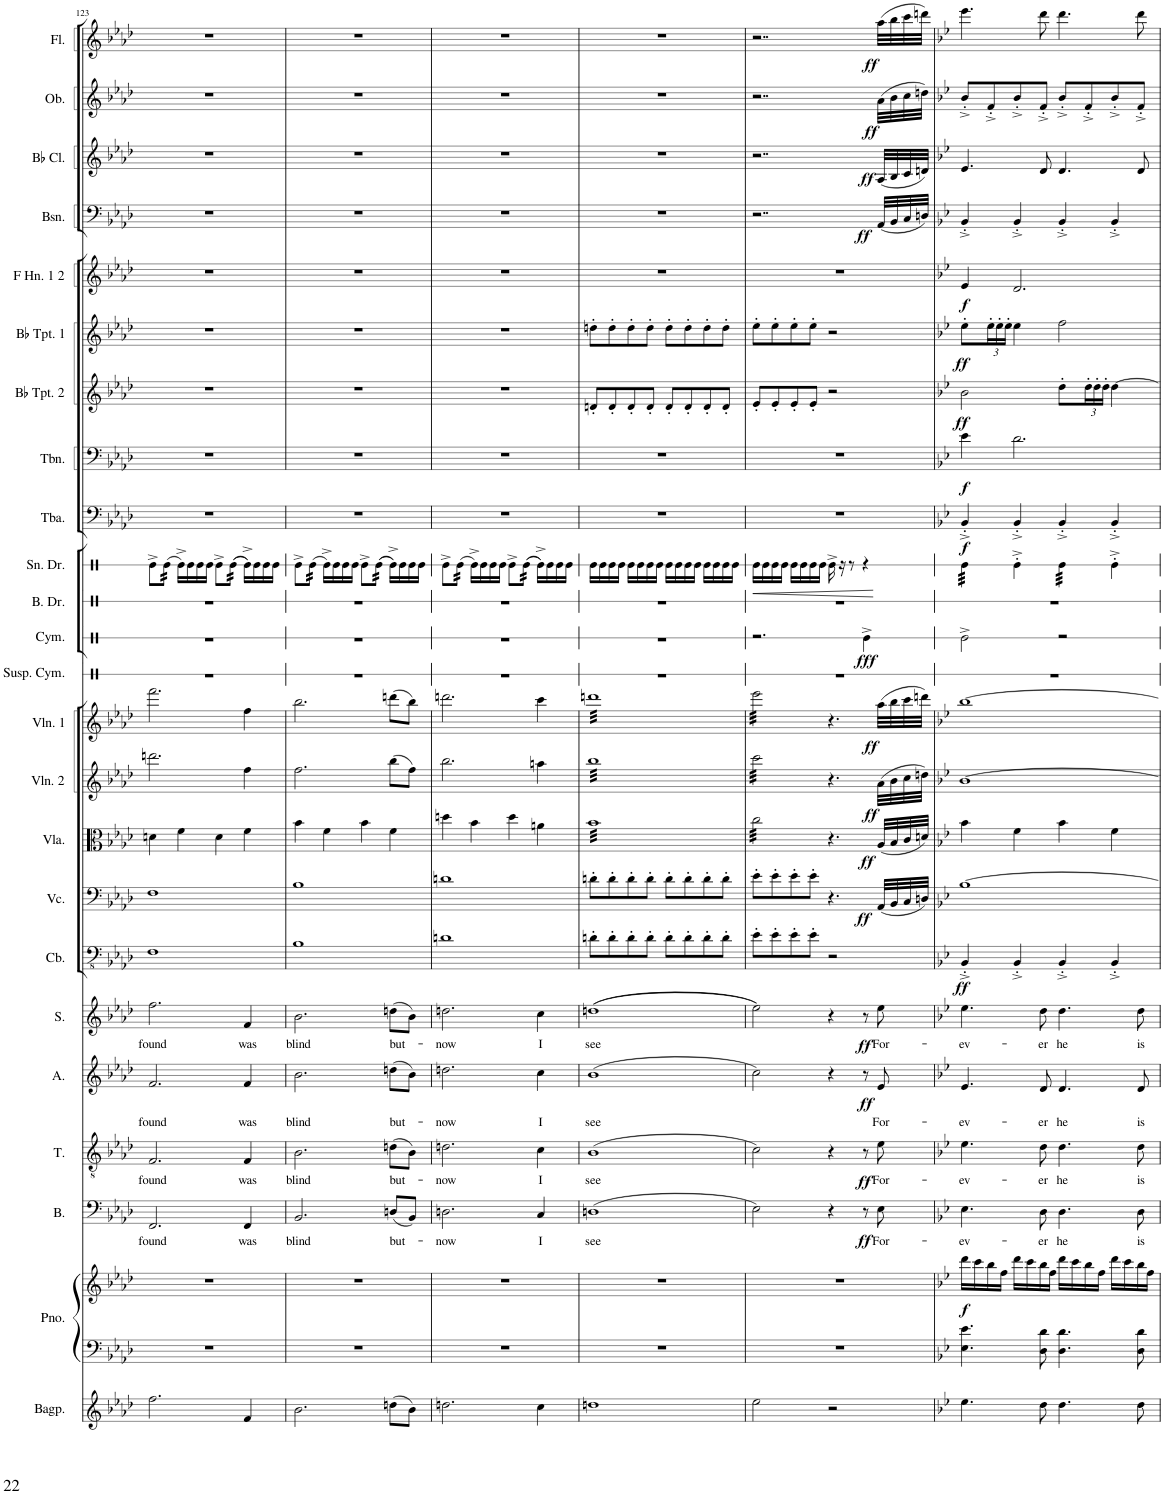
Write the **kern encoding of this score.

**kern	**kern	**kern	**dynam	**kern	**text	**dynam	**kern	**text	**dynam	**kern	**text	**dynam	**kern	**text	**dynam	**kern	**dynam	**kern	**dynam	**kern	**dynam	**kern	**dynam	**kern	**dynam	**kern	**kern	**dynam	**kern	**kern	**dynam	**kern	**dynam	**kern	**dynam	**kern	**dynam	**kern	**dynam	**kern	**dynam	**kern	**dynam	**kern	**dynam	**kern	**dynam	**kern	**dynam
*part24	*part23	*part23	*part23	*part22	*part22	*part22	*part21	*part21	*part21	*part20	*part20	*part20	*part19	*part19	*part19	*part18	*part18	*part17	*part17	*part16	*part16	*part15	*part15	*part14	*part14	*part13	*part12	*part12	*part11	*part10	*part10	*part9	*part9	*part8	*part8	*part7	*part7	*part6	*part6	*part5	*part5	*part4	*part4	*part3	*part3	*part2	*part2	*part1	*part1
*staff25	*staff24	*staff23	*staff23/24	*staff22	*staff22	*staff22	*staff21	*staff21	*staff21	*staff20	*staff20	*staff20	*staff19	*staff19	*staff19	*staff18	*staff18	*staff17	*staff17	*staff16	*staff16	*staff15	*staff15	*staff14	*staff14	*staff13	*staff12	*staff12	*staff11	*staff10	*staff10	*staff9	*staff9	*staff8	*staff8	*staff7	*staff7	*staff6	*staff6	*staff5	*staff5	*staff4	*staff4	*staff3	*staff3	*staff2	*staff2	*staff1	*staff1
*I"Bagpipe	*I"Piano	*	*	*I"Bass	*	*	*I"Tenor	*	*	*I"Alto	*	*	*I"Soprano	*	*	*I"Contrabass	*	*I"Violoncello	*	*I"Viola	*	*I"Violin 2	*	*I"Violin 1	*	*I"Suspended Cymbal	*I"Cymbal	*	*I"Bass Drum	*I"Snare Drum	*	*I"Tuba	*	*I"Trombone	*	*I"Bb Trumpet 2	*	*I"Bb Trumpet 1	*	*I"F Horn 1 &amp; 2	*	*I"Bassoon	*	*I"Bb Clarinet	*	*I"Oboe	*	*I"Flute	*
*I'Bagp.	*I'Pno.	*	*	*I'B.	*	*	*I'T.	*	*	*I'A.	*	*	*I'S.	*	*	*I'Cb.	*	*I'Vc.	*	*I'Vla.	*	*I'Vln. 2	*	*I'Vln. 1	*	*I'Susp. Cym.	*I'Cym.	*	*I'B. Dr.	*I'Sn. Dr.	*	*I'Tba.	*	*I'Tbn.	*	*I'Bb Tpt. 2	*	*I'Bb Tpt. 1	*	*I'F Hn. 1 2	*	*I'Bsn.	*	*I'Bb Cl.	*	*I'Ob.	*	*I'Fl.	*
!!LO:PB:g=z
*clefG2	*clefF4	*clefG2	*	*clefF4	*	*	*clefGv2	*	*	*clefG2	*	*	*clefG2	*	*	*clefFv4	*	*clefF4	*	*clefC3	*	*clefG2	*	*clefG2	*	*clefX	*clefX	*	*clefX	*clefX	*	*clefF4	*	*clefF4	*	*clefG2	*	*clefG2	*	*clefG2	*	*clefF4	*	*clefG2	*	*clefG2	*	*clefG2	*
*	*	*	*	*	*	*	*	*	*	*	*	*	*	*	*	*ITrd7c12	*	*	*	*	*	*	*	*	*	*	*	*	*	*	*	*	*	*	*	*ITrd1c2	*	*ITrd1c2	*	*ITrd4c7	*	*	*	*ITrd1c2	*	*	*	*	*
*k[b-e-a-d-]	*k[b-e-a-d-]	*k[b-e-a-d-]	*	*k[b-e-a-d-]	*	*	*k[b-e-a-d-]	*	*	*k[b-e-a-d-]	*	*	*k[b-e-a-d-]	*	*	*k[b-e-a-d-]	*	*k[b-e-a-d-]	*	*k[b-e-a-d-]	*	*k[b-e-a-d-]	*	*k[b-e-a-d-]	*	*k[]	*k[]	*	*k[]	*k[]	*	*k[b-e-a-d-]	*	*k[b-e-a-d-]	*	*k[b-e-a-d-]	*	*k[b-e-a-d-]	*	*k[b-e-a-d-]	*	*k[b-e-a-d-]	*	*k[b-e-a-d-]	*	*k[b-e-a-d-]	*	*k[b-e-a-d-]	*
*M4/4	*M4/4	*M4/4	*	*M4/4	*	*	*M4/4	*	*	*M4/4	*	*	*M4/4	*	*	*M4/4	*	*M4/4	*	*M4/4	*	*M4/4	*	*M4/4	*	*M4/4	*M4/4	*	*M4/4	*M4/4	*	*M4/4	*	*M4/4	*	*M4/4	*	*M4/4	*	*M4/4	*	*M4/4	*	*M4/4	*	*M4/4	*	*M4/4	*
=123	=123	=123	=123	=123	=123	=123	=123	=123	=123	=123	=123	=123	=123	=123	=123	=123	=123	=123	=123	=123	=123	=123	=123	=123	=123	=123	=123	=123	=123	=123	=123	=123	=123	=123	=123	=123	=123	=123	=123	=123	=123	=123	=123	=123	=123	=123	=123	=123	=123
!	!	!	!	!	!LO:LY:b	!	!	!LO:LY:b	!	!	!LO:LY:b	!	!	!LO:LY:b	!	!	!	!	!	!	!	!	!	!	!	!	!	!	!	!	!	!	!	!	!	!	!	!	!	!	!	!	!	!	!	!	!	!	!
2.ff\	1r	1r	.	2.FF/	found	.	2.F/	found	.	2.f/	found	.	2.ff\	found	.	1FF	.	1F	.	4dn\	.	2.dddn\	.	2.fff\	.	1r	1r	.	1r	8Re^\L	.	1r	.	1r	.	1r	.	1r	.	1r	.	1r	.	1r	.	1r	.	1r	.
*	*	*	*	*	*	*	*	*	*	*	*	*	*	*	*	*	*	*	*	*	*	*	*	*	*	*	*	*	*	*tremolo	*	*	*	*	*	*	*	*	*	*	*	*	*	*	*	*	*	*	*
.	.	.	.	.	.	.	.	.	.	.	.	.	.	.	.	.	.	.	.	.	.	.	.	.	.	.	.	.	.	(32Re\	.	.	.	.	.	.	.	.	.	.	.	.	.	.	.	.	.	.	.
.	.	.	.	.	.	.	.	.	.	.	.	.	.	.	.	.	.	.	.	.	.	.	.	.	.	.	.	.	.	(32Re\	.	.	.	.	.	.	.	.	.	.	.	.	.	.	.	.	.	.	.
.	.	.	.	.	.	.	.	.	.	.	.	.	.	.	.	.	.	.	.	.	.	.	.	.	.	.	.	.	.	(32Re\	.	.	.	.	.	.	.	.	.	.	.	.	.	.	.	.	.	.	.
.	.	.	.	.	.	.	.	.	.	.	.	.	.	.	.	.	.	.	.	.	.	.	.	.	.	.	.	.	.	(32Re\JJJ	.	.	.	.	.	.	.	.	.	.	.	.	.	.	.	.	.	.	.
*	*	*	*	*	*	*	*	*	*	*	*	*	*	*	*	*	*	*	*	*	*	*	*	*	*	*	*	*	*	*Xtremolo	*	*	*	*	*	*	*	*	*	*	*	*	*	*	*	*	*	*	*
.	.	.	.	.	.	.	.	.	.	.	.	.	.	.	.	.	.	.	.	4f\	.	.	.	.	.	.	.	.	.	16Re^\LL)	.	.	.	.	.	.	.	.	.	.	.	.	.	.	.	.	.	.	.
.	.	.	.	.	.	.	.	.	.	.	.	.	.	.	.	.	.	.	.	.	.	.	.	.	.	.	.	.	.	16Re\	.	.	.	.	.	.	.	.	.	.	.	.	.	.	.	.	.	.	.
.	.	.	.	.	.	.	.	.	.	.	.	.	.	.	.	.	.	.	.	.	.	.	.	.	.	.	.	.	.	16Re\	.	.	.	.	.	.	.	.	.	.	.	.	.	.	.	.	.	.	.
.	.	.	.	.	.	.	.	.	.	.	.	.	.	.	.	.	.	.	.	.	.	.	.	.	.	.	.	.	.	16Re\JJ	.	.	.	.	.	.	.	.	.	.	.	.	.	.	.	.	.	.	.
.	.	.	.	.	.	.	.	.	.	.	.	.	.	.	.	.	.	.	.	4d\	.	.	.	.	.	.	.	.	.	8Re^\L	.	.	.	.	.	.	.	.	.	.	.	.	.	.	.	.	.	.	.
*	*	*	*	*	*	*	*	*	*	*	*	*	*	*	*	*	*	*	*	*	*	*	*	*	*	*	*	*	*	*tremolo	*	*	*	*	*	*	*	*	*	*	*	*	*	*	*	*	*	*	*
.	.	.	.	.	.	.	.	.	.	.	.	.	.	.	.	.	.	.	.	.	.	.	.	.	.	.	.	.	.	((32Re\	.	.	.	.	.	.	.	.	.	.	.	.	.	.	.	.	.	.	.
.	.	.	.	.	.	.	.	.	.	.	.	.	.	.	.	.	.	.	.	.	.	.	.	.	.	.	.	.	.	((32Re\	.	.	.	.	.	.	.	.	.	.	.	.	.	.	.	.	.	.	.
.	.	.	.	.	.	.	.	.	.	.	.	.	.	.	.	.	.	.	.	.	.	.	.	.	.	.	.	.	.	((32Re\	.	.	.	.	.	.	.	.	.	.	.	.	.	.	.	.	.	.	.
.	.	.	.	.	.	.	.	.	.	.	.	.	.	.	.	.	.	.	.	.	.	.	.	.	.	.	.	.	.	((32Re\JJJ	.	.	.	.	.	.	.	.	.	.	.	.	.	.	.	.	.	.	.
*	*	*	*	*	*	*	*	*	*	*	*	*	*	*	*	*	*	*	*	*	*	*	*	*	*	*	*	*	*	*Xtremolo	*	*	*	*	*	*	*	*	*	*	*	*	*	*	*	*	*	*	*
!	!	!	!	!	!LO:LY:b	!	!	!LO:LY:b	!	!	!LO:LY:b	!	!	!LO:LY:b	!	!	!	!	!	!	!	!	!	!	!	!	!	!	!	!	!	!	!	!	!	!	!	!	!	!	!	!	!	!	!	!	!	!	!
4f/	.	.	.	4FF/	was	.	4F/	was	.	4f/	was	.	4f/	was	.	.	.	.	.	4f\	.	4ff\	.	4ff\	.	.	.	.	.	16Re^\LL))	.	.	.	.	.	.	.	.	.	.	.	.	.	.	.	.	.	.	.
.	.	.	.	.	.	.	.	.	.	.	.	.	.	.	.	.	.	.	.	.	.	.	.	.	.	.	.	.	.	16Re\	.	.	.	.	.	.	.	.	.	.	.	.	.	.	.	.	.	.	.
.	.	.	.	.	.	.	.	.	.	.	.	.	.	.	.	.	.	.	.	.	.	.	.	.	.	.	.	.	.	16Re\	.	.	.	.	.	.	.	.	.	.	.	.	.	.	.	.	.	.	.
.	.	.	.	.	.	.	.	.	.	.	.	.	.	.	.	.	.	.	.	.	.	.	.	.	.	.	.	.	.	16Re\JJ	.	.	.	.	.	.	.	.	.	.	.	.	.	.	.	.	.	.	.
=124	=124	=124	=124	=124	=124	=124	=124	=124	=124	=124	=124	=124	=124	=124	=124	=124	=124	=124	=124	=124	=124	=124	=124	=124	=124	=124	=124	=124	=124	=124	=124	=124	=124	=124	=124	=124	=124	=124	=124	=124	=124	=124	=124	=124	=124	=124	=124	=124	=124
!	!	!	!	!	!LO:LY:b	!	!	!LO:LY:b	!	!	!LO:LY:b	!	!	!LO:LY:b	!	!	!	!	!	!	!	!	!	!	!	!	!	!	!	!	!	!	!	!	!	!	!	!	!	!	!	!	!	!	!	!	!	!	!
2.b-\	1r	1r	.	2.BB-/	blind	.	2.B-\	blind	.	2.b-\	blind	.	2.b-\	blind	.	1BB-	.	1B-	.	4b-\	.	2.ff\	.	2.bb-\	.	1r	1r	.	1r	8Re^\L	.	1r	.	1r	.	1r	.	1r	.	1r	.	1r	.	1r	.	1r	.	1r	.
*	*	*	*	*	*	*	*	*	*	*	*	*	*	*	*	*	*	*	*	*	*	*	*	*	*	*	*	*	*	*tremolo	*	*	*	*	*	*	*	*	*	*	*	*	*	*	*	*	*	*	*
.	.	.	.	.	.	.	.	.	.	.	.	.	.	.	.	.	.	.	.	.	.	.	.	.	.	.	.	.	.	(32Re\	.	.	.	.	.	.	.	.	.	.	.	.	.	.	.	.	.	.	.
.	.	.	.	.	.	.	.	.	.	.	.	.	.	.	.	.	.	.	.	.	.	.	.	.	.	.	.	.	.	(32Re\	.	.	.	.	.	.	.	.	.	.	.	.	.	.	.	.	.	.	.
.	.	.	.	.	.	.	.	.	.	.	.	.	.	.	.	.	.	.	.	.	.	.	.	.	.	.	.	.	.	(32Re\	.	.	.	.	.	.	.	.	.	.	.	.	.	.	.	.	.	.	.
.	.	.	.	.	.	.	.	.	.	.	.	.	.	.	.	.	.	.	.	.	.	.	.	.	.	.	.	.	.	(32Re\JJJ	.	.	.	.	.	.	.	.	.	.	.	.	.	.	.	.	.	.	.
*	*	*	*	*	*	*	*	*	*	*	*	*	*	*	*	*	*	*	*	*	*	*	*	*	*	*	*	*	*	*Xtremolo	*	*	*	*	*	*	*	*	*	*	*	*	*	*	*	*	*	*	*
.	.	.	.	.	.	.	.	.	.	.	.	.	.	.	.	.	.	.	.	4f\	.	.	.	.	.	.	.	.	.	16Re^\LL)	.	.	.	.	.	.	.	.	.	.	.	.	.	.	.	.	.	.	.
.	.	.	.	.	.	.	.	.	.	.	.	.	.	.	.	.	.	.	.	.	.	.	.	.	.	.	.	.	.	16Re\	.	.	.	.	.	.	.	.	.	.	.	.	.	.	.	.	.	.	.
.	.	.	.	.	.	.	.	.	.	.	.	.	.	.	.	.	.	.	.	.	.	.	.	.	.	.	.	.	.	16Re\	.	.	.	.	.	.	.	.	.	.	.	.	.	.	.	.	.	.	.
.	.	.	.	.	.	.	.	.	.	.	.	.	.	.	.	.	.	.	.	.	.	.	.	.	.	.	.	.	.	16Re\JJ	.	.	.	.	.	.	.	.	.	.	.	.	.	.	.	.	.	.	.
.	.	.	.	.	.	.	.	.	.	.	.	.	.	.	.	.	.	.	.	4b-\	.	.	.	.	.	.	.	.	.	8Re^\L	.	.	.	.	.	.	.	.	.	.	.	.	.	.	.	.	.	.	.
*	*	*	*	*	*	*	*	*	*	*	*	*	*	*	*	*	*	*	*	*	*	*	*	*	*	*	*	*	*	*tremolo	*	*	*	*	*	*	*	*	*	*	*	*	*	*	*	*	*	*	*
.	.	.	.	.	.	.	.	.	.	.	.	.	.	.	.	.	.	.	.	.	.	.	.	.	.	.	.	.	.	((32Re\	.	.	.	.	.	.	.	.	.	.	.	.	.	.	.	.	.	.	.
.	.	.	.	.	.	.	.	.	.	.	.	.	.	.	.	.	.	.	.	.	.	.	.	.	.	.	.	.	.	((32Re\	.	.	.	.	.	.	.	.	.	.	.	.	.	.	.	.	.	.	.
.	.	.	.	.	.	.	.	.	.	.	.	.	.	.	.	.	.	.	.	.	.	.	.	.	.	.	.	.	.	((32Re\	.	.	.	.	.	.	.	.	.	.	.	.	.	.	.	.	.	.	.
.	.	.	.	.	.	.	.	.	.	.	.	.	.	.	.	.	.	.	.	.	.	.	.	.	.	.	.	.	.	((32Re\JJJ	.	.	.	.	.	.	.	.	.	.	.	.	.	.	.	.	.	.	.
*	*	*	*	*	*	*	*	*	*	*	*	*	*	*	*	*	*	*	*	*	*	*	*	*	*	*	*	*	*	*Xtremolo	*	*	*	*	*	*	*	*	*	*	*	*	*	*	*	*	*	*	*
!	!	!	!	!	!LO:LY:b	!	!	!LO:LY:b	!	!	!LO:LY:b	!	!	!LO:LY:b	!	!	!	!	!	!	!	!	!	!	!	!	!	!	!	!	!	!	!	!	!	!	!	!	!	!	!	!	!	!	!	!	!	!	!
(8ddn\L	.	.	.	(8Dn/L	but-	.	(8dn\L	but-	.	(8ddn\L	but-	.	(8ddn\L	but-	.	.	.	.	.	4f\	.	(8bb-\L	.	(8dddn\L	.	.	.	.	.	16Re^\LL))	.	.	.	.	.	.	.	.	.	.	.	.	.	.	.	.	.	.	.
.	.	.	.	.	.	.	.	.	.	.	.	.	.	.	.	.	.	.	.	.	.	.	.	.	.	.	.	.	.	16Re\	.	.	.	.	.	.	.	.	.	.	.	.	.	.	.	.	.	.	.
8b-\J)	.	.	.	8BB-/J)	.	.	8B-\J)	.	.	8b-\J)	.	.	8b-\J)	.	.	.	.	.	.	.	.	8ff\J)	.	8bb-\J)	.	.	.	.	.	16Re\	.	.	.	.	.	.	.	.	.	.	.	.	.	.	.	.	.	.	.
.	.	.	.	.	.	.	.	.	.	.	.	.	.	.	.	.	.	.	.	.	.	.	.	.	.	.	.	.	.	16Re\JJ	.	.	.	.	.	.	.	.	.	.	.	.	.	.	.	.	.	.	.
=125	=125	=125	=125	=125	=125	=125	=125	=125	=125	=125	=125	=125	=125	=125	=125	=125	=125	=125	=125	=125	=125	=125	=125	=125	=125	=125	=125	=125	=125	=125	=125	=125	=125	=125	=125	=125	=125	=125	=125	=125	=125	=125	=125	=125	=125	=125	=125	=125	=125
!	!	!	!	!	!LO:LY:b	!	!	!LO:LY:b	!	!	!LO:LY:b	!	!	!LO:LY:b	!	!	!	!	!	!	!	!	!	!	!	!	!	!	!	!	!	!	!	!	!	!	!	!	!	!	!	!	!	!	!	!	!	!	!
2.ddn\	1r	1r	.	2.Dn\	-now	.	2.dn\	-now	.	2.ddn\	-now	.	2.ddn\	-now	.	1Dn	.	1dn	.	4ddn\	.	2.bb-\	.	2.dddn\	.	1r	1r	.	1r	8Re^\L	.	1r	.	1r	.	1r	.	1r	.	1r	.	1r	.	1r	.	1r	.	1r	.
*	*	*	*	*	*	*	*	*	*	*	*	*	*	*	*	*	*	*	*	*	*	*	*	*	*	*	*	*	*	*tremolo	*	*	*	*	*	*	*	*	*	*	*	*	*	*	*	*	*	*	*
.	.	.	.	.	.	.	.	.	.	.	.	.	.	.	.	.	.	.	.	.	.	.	.	.	.	.	.	.	.	(32Re\	.	.	.	.	.	.	.	.	.	.	.	.	.	.	.	.	.	.	.
.	.	.	.	.	.	.	.	.	.	.	.	.	.	.	.	.	.	.	.	.	.	.	.	.	.	.	.	.	.	(32Re\	.	.	.	.	.	.	.	.	.	.	.	.	.	.	.	.	.	.	.
.	.	.	.	.	.	.	.	.	.	.	.	.	.	.	.	.	.	.	.	.	.	.	.	.	.	.	.	.	.	(32Re\	.	.	.	.	.	.	.	.	.	.	.	.	.	.	.	.	.	.	.
.	.	.	.	.	.	.	.	.	.	.	.	.	.	.	.	.	.	.	.	.	.	.	.	.	.	.	.	.	.	(32Re\JJJ	.	.	.	.	.	.	.	.	.	.	.	.	.	.	.	.	.	.	.
*	*	*	*	*	*	*	*	*	*	*	*	*	*	*	*	*	*	*	*	*	*	*	*	*	*	*	*	*	*	*Xtremolo	*	*	*	*	*	*	*	*	*	*	*	*	*	*	*	*	*	*	*
.	.	.	.	.	.	.	.	.	.	.	.	.	.	.	.	.	.	.	.	4b-\	.	.	.	.	.	.	.	.	.	16Re^\LL)	.	.	.	.	.	.	.	.	.	.	.	.	.	.	.	.	.	.	.
.	.	.	.	.	.	.	.	.	.	.	.	.	.	.	.	.	.	.	.	.	.	.	.	.	.	.	.	.	.	16Re\	.	.	.	.	.	.	.	.	.	.	.	.	.	.	.	.	.	.	.
.	.	.	.	.	.	.	.	.	.	.	.	.	.	.	.	.	.	.	.	.	.	.	.	.	.	.	.	.	.	16Re\	.	.	.	.	.	.	.	.	.	.	.	.	.	.	.	.	.	.	.
.	.	.	.	.	.	.	.	.	.	.	.	.	.	.	.	.	.	.	.	.	.	.	.	.	.	.	.	.	.	16Re\JJ	.	.	.	.	.	.	.	.	.	.	.	.	.	.	.	.	.	.	.
.	.	.	.	.	.	.	.	.	.	.	.	.	.	.	.	.	.	.	.	4dd\	.	.	.	.	.	.	.	.	.	8Re^\L	.	.	.	.	.	.	.	.	.	.	.	.	.	.	.	.	.	.	.
*	*	*	*	*	*	*	*	*	*	*	*	*	*	*	*	*	*	*	*	*	*	*	*	*	*	*	*	*	*	*tremolo	*	*	*	*	*	*	*	*	*	*	*	*	*	*	*	*	*	*	*
.	.	.	.	.	.	.	.	.	.	.	.	.	.	.	.	.	.	.	.	.	.	.	.	.	.	.	.	.	.	((32Re\	.	.	.	.	.	.	.	.	.	.	.	.	.	.	.	.	.	.	.
.	.	.	.	.	.	.	.	.	.	.	.	.	.	.	.	.	.	.	.	.	.	.	.	.	.	.	.	.	.	((32Re\	.	.	.	.	.	.	.	.	.	.	.	.	.	.	.	.	.	.	.
.	.	.	.	.	.	.	.	.	.	.	.	.	.	.	.	.	.	.	.	.	.	.	.	.	.	.	.	.	.	((32Re\	.	.	.	.	.	.	.	.	.	.	.	.	.	.	.	.	.	.	.
.	.	.	.	.	.	.	.	.	.	.	.	.	.	.	.	.	.	.	.	.	.	.	.	.	.	.	.	.	.	((32Re\JJJ	.	.	.	.	.	.	.	.	.	.	.	.	.	.	.	.	.	.	.
*	*	*	*	*	*	*	*	*	*	*	*	*	*	*	*	*	*	*	*	*	*	*	*	*	*	*	*	*	*	*Xtremolo	*	*	*	*	*	*	*	*	*	*	*	*	*	*	*	*	*	*	*
!	!	!	!	!	!LO:LY:b	!	!	!LO:LY:b	!	!	!LO:LY:b	!	!	!LO:LY:b	!	!	!	!	!	!	!	!	!	!	!	!	!	!	!	!	!	!	!	!	!	!	!	!	!	!	!	!	!	!	!	!	!	!	!
4cc\	.	.	.	4C/	I	.	4c\	I	.	4cc\	I	.	4cc\	I	.	.	.	.	.	4an\	.	4aan\	.	4ccc\	.	.	.	.	.	16Re^\LL))	.	.	.	.	.	.	.	.	.	.	.	.	.	.	.	.	.	.	.
.	.	.	.	.	.	.	.	.	.	.	.	.	.	.	.	.	.	.	.	.	.	.	.	.	.	.	.	.	.	16Re\	.	.	.	.	.	.	.	.	.	.	.	.	.	.	.	.	.	.	.
.	.	.	.	.	.	.	.	.	.	.	.	.	.	.	.	.	.	.	.	.	.	.	.	.	.	.	.	.	.	16Re\	.	.	.	.	.	.	.	.	.	.	.	.	.	.	.	.	.	.	.
.	.	.	.	.	.	.	.	.	.	.	.	.	.	.	.	.	.	.	.	.	.	.	.	.	.	.	.	.	.	16Re\JJ	.	.	.	.	.	.	.	.	.	.	.	.	.	.	.	.	.	.	.
=126	=126	=126	=126	=126	=126	=126	=126	=126	=126	=126	=126	=126	=126	=126	=126	=126	=126	=126	=126	=126	=126	=126	=126	=126	=126	=126	=126	=126	=126	=126	=126	=126	=126	=126	=126	=126	=126	=126	=126	=126	=126	=126	=126	=126	=126	=126	=126	=126	=126
!	!	!	!	!	!LO:LY:b	!	!	!LO:LY:b	!	!	!LO:LY:b	!	!	!LO:LY:b	!	!	!	!	!	!	!	!	!	!	!	!	!	!	!	!	!	!	!	!	!	!	!	!	!	!	!	!	!	!	!	!	!	!	!
*	*	*	*	*	*	*	*	*	*	*	*	*	*	*	*	*	*	*	*	*tremolo	*	*	*	*	*	*	*	*	*	*	*	*	*	*	*	*	*	*	*	*	*	*	*	*	*	*	*	*	*
*	*	*	*	*	*	*	*	*	*	*	*	*	*	*	*	*	*	*	*	*	*	*tremolo	*	*	*	*	*	*	*	*	*	*	*	*	*	*	*	*	*	*	*	*	*	*	*	*	*	*	*
*	*	*	*	*	*	*	*	*	*	*	*	*	*	*	*	*	*	*	*	*	*	*	*	*tremolo	*	*	*	*	*	*	*	*	*	*	*	*	*	*	*	*	*	*	*	*	*	*	*	*	*
1ddn	1r	1r	.	(1Dn	see	.	(1B-	see	.	(1b-	see	.	((1ddn	see	.	8Dn'\L	.	8dn'\L	.	32b-LLL	.	32bb-LLL	.	32dddnLLL	.	1r	1r	.	1r	16Re\LL	.	1r	.	1r	.	8dn'/L	.	8ddn'\L	.	1r	.	1r	.	1r	.	1r	.	1r	.
.	.	.	.	.	.	.	.	.	.	.	.	.	.	.	.	.	.	.	.	32b-	.	32bb-	.	32dddn	.	.	.	.	.	.	.	.	.	.	.	.	.	.	.	.	.	.	.	.	.	.	.	.	.
.	.	.	.	.	.	.	.	.	.	.	.	.	.	.	.	.	.	.	.	32b-	.	32bb-	.	32dddn	.	.	.	.	.	16Re\	.	.	.	.	.	.	.	.	.	.	.	.	.	.	.	.	.	.	.
.	.	.	.	.	.	.	.	.	.	.	.	.	.	.	.	.	.	.	.	32b-	.	32bb-	.	32dddn	.	.	.	.	.	.	.	.	.	.	.	.	.	.	.	.	.	.	.	.	.	.	.	.	.
.	.	.	.	.	.	.	.	.	.	.	.	.	.	.	.	8D'\	.	8d'\	.	32b-	.	32bb-	.	32dddn	.	.	.	.	.	16Re\	.	.	.	.	.	8d'/	.	8dd'\	.	.	.	.	.	.	.	.	.	.	.
.	.	.	.	.	.	.	.	.	.	.	.	.	.	.	.	.	.	.	.	32b-	.	32bb-	.	32dddn	.	.	.	.	.	.	.	.	.	.	.	.	.	.	.	.	.	.	.	.	.	.	.	.	.
.	.	.	.	.	.	.	.	.	.	.	.	.	.	.	.	.	.	.	.	32b-	.	32bb-	.	32dddn	.	.	.	.	.	16Re\JJ	.	.	.	.	.	.	.	.	.	.	.	.	.	.	.	.	.	.	.
.	.	.	.	.	.	.	.	.	.	.	.	.	.	.	.	.	.	.	.	32b-	.	32bb-	.	32dddn	.	.	.	.	.	.	.	.	.	.	.	.	.	.	.	.	.	.	.	.	.	.	.	.	.
.	.	.	.	.	.	.	.	.	.	.	.	.	.	.	.	8D'\	.	8d'\	.	32b-	.	32bb-	.	32dddn	.	.	.	.	.	16Re\LL	.	.	.	.	.	8d'/	.	8dd'\	.	.	.	.	.	.	.	.	.	.	.
.	.	.	.	.	.	.	.	.	.	.	.	.	.	.	.	.	.	.	.	32b-	.	32bb-	.	32dddn	.	.	.	.	.	.	.	.	.	.	.	.	.	.	.	.	.	.	.	.	.	.	.	.	.
.	.	.	.	.	.	.	.	.	.	.	.	.	.	.	.	.	.	.	.	32b-	.	32bb-	.	32dddn	.	.	.	.	.	16Re\	.	.	.	.	.	.	.	.	.	.	.	.	.	.	.	.	.	.	.
.	.	.	.	.	.	.	.	.	.	.	.	.	.	.	.	.	.	.	.	32b-	.	32bb-	.	32dddn	.	.	.	.	.	.	.	.	.	.	.	.	.	.	.	.	.	.	.	.	.	.	.	.	.
.	.	.	.	.	.	.	.	.	.	.	.	.	.	.	.	8D'\J	.	8d'\J	.	32b-	.	32bb-	.	32dddn	.	.	.	.	.	16Re\	.	.	.	.	.	8d'/J	.	8dd'\J	.	.	.	.	.	.	.	.	.	.	.
.	.	.	.	.	.	.	.	.	.	.	.	.	.	.	.	.	.	.	.	32b-	.	32bb-	.	32dddn	.	.	.	.	.	.	.	.	.	.	.	.	.	.	.	.	.	.	.	.	.	.	.	.	.
.	.	.	.	.	.	.	.	.	.	.	.	.	.	.	.	.	.	.	.	32b-	.	32bb-	.	32dddn	.	.	.	.	.	16Re\JJ	.	.	.	.	.	.	.	.	.	.	.	.	.	.	.	.	.	.	.
.	.	.	.	.	.	.	.	.	.	.	.	.	.	.	.	.	.	.	.	32b-	.	32bb-	.	32dddn	.	.	.	.	.	.	.	.	.	.	.	.	.	.	.	.	.	.	.	.	.	.	.	.	.
.	.	.	.	.	.	.	.	.	.	.	.	.	.	.	.	8D'\L	.	8d'\L	.	32b-	.	32bb-	.	32dddn	.	.	.	.	.	16Re\LL	.	.	.	.	.	8d'/L	.	8dd'\L	.	.	.	.	.	.	.	.	.	.	.
.	.	.	.	.	.	.	.	.	.	.	.	.	.	.	.	.	.	.	.	32b-	.	32bb-	.	32dddn	.	.	.	.	.	.	.	.	.	.	.	.	.	.	.	.	.	.	.	.	.	.	.	.	.
.	.	.	.	.	.	.	.	.	.	.	.	.	.	.	.	.	.	.	.	32b-	.	32bb-	.	32dddn	.	.	.	.	.	16Re\	.	.	.	.	.	.	.	.	.	.	.	.	.	.	.	.	.	.	.
.	.	.	.	.	.	.	.	.	.	.	.	.	.	.	.	.	.	.	.	32b-	.	32bb-	.	32dddn	.	.	.	.	.	.	.	.	.	.	.	.	.	.	.	.	.	.	.	.	.	.	.	.	.
.	.	.	.	.	.	.	.	.	.	.	.	.	.	.	.	8D'\	.	8d'\	.	32b-	.	32bb-	.	32dddn	.	.	.	.	.	16Re\	.	.	.	.	.	8d'/	.	8dd'\	.	.	.	.	.	.	.	.	.	.	.
.	.	.	.	.	.	.	.	.	.	.	.	.	.	.	.	.	.	.	.	32b-	.	32bb-	.	32dddn	.	.	.	.	.	.	.	.	.	.	.	.	.	.	.	.	.	.	.	.	.	.	.	.	.
.	.	.	.	.	.	.	.	.	.	.	.	.	.	.	.	.	.	.	.	32b-	.	32bb-	.	32dddn	.	.	.	.	.	16Re\JJ	.	.	.	.	.	.	.	.	.	.	.	.	.	.	.	.	.	.	.
.	.	.	.	.	.	.	.	.	.	.	.	.	.	.	.	.	.	.	.	32b-	.	32bb-	.	32dddn	.	.	.	.	.	.	.	.	.	.	.	.	.	.	.	.	.	.	.	.	.	.	.	.	.
.	.	.	.	.	.	.	.	.	.	.	.	.	.	.	.	8D'\	.	8d'\	.	32b-	.	32bb-	.	32dddn	.	.	.	.	.	16Re\LL	.	.	.	.	.	8d'/	.	8dd'\	.	.	.	.	.	.	.	.	.	.	.
.	.	.	.	.	.	.	.	.	.	.	.	.	.	.	.	.	.	.	.	32b-	.	32bb-	.	32dddn	.	.	.	.	.	.	.	.	.	.	.	.	.	.	.	.	.	.	.	.	.	.	.	.	.
.	.	.	.	.	.	.	.	.	.	.	.	.	.	.	.	.	.	.	.	32b-	.	32bb-	.	32dddn	.	.	.	.	.	16Re\	.	.	.	.	.	.	.	.	.	.	.	.	.	.	.	.	.	.	.
.	.	.	.	.	.	.	.	.	.	.	.	.	.	.	.	.	.	.	.	32b-	.	32bb-	.	32dddn	.	.	.	.	.	.	.	.	.	.	.	.	.	.	.	.	.	.	.	.	.	.	.	.	.
.	.	.	.	.	.	.	.	.	.	.	.	.	.	.	.	8D'\J	.	8d'\J	.	32b-	.	32bb-	.	32dddn	.	.	.	.	.	16Re\	.	.	.	.	.	8d'/J	.	8dd'\J	.	.	.	.	.	.	.	.	.	.	.
.	.	.	.	.	.	.	.	.	.	.	.	.	.	.	.	.	.	.	.	32b-	.	32bb-	.	32dddn	.	.	.	.	.	.	.	.	.	.	.	.	.	.	.	.	.	.	.	.	.	.	.	.	.
.	.	.	.	.	.	.	.	.	.	.	.	.	.	.	.	.	.	.	.	32b-	.	32bb-	.	32dddn	.	.	.	.	.	16Re\JJ	.	.	.	.	.	.	.	.	.	.	.	.	.	.	.	.	.	.	.
.	.	.	.	.	.	.	.	.	.	.	.	.	.	.	.	.	.	.	.	32b-JJJ	.	32bb-JJJ	.	32dddnJJJ	.	.	.	.	.	.	.	.	.	.	.	.	.	.	.	.	.	.	.	.	.	.	.	.	.
=127	=127	=127	=127	=127	=127	=127	=127	=127	=127	=127	=127	=127	=127	=127	=127	=127	=127	=127	=127	=127	=127	=127	=127	=127	=127	=127	=127	=127	=127	=127	=127	=127	=127	=127	=127	=127	=127	=127	=127	=127	=127	=127	=127	=127	=127	=127	=127	=127	=127
!	!	!	!	!	!	!	!	!	!	!	!	!	!	!	!	!	!	!	!	!	!	!	!	!	!	!	!	!	!	!	!LO:HP:b	!	!	!	!	!	!	!	!	!	!	!	!	!	!	!	!	!	!
2ee-\	1r	1r	.	2E-\)	.	.	2c\)	.	.	2cc\)	.	.	2ee-\))	.	.	8E-'\L	.	8e-'\L	.	32cc\LLL	.	32ccc\LLL	.	32eee-\LLL	.	1r	2.r	.	1r	16Re\LL	<	1r	.	1r	.	8e-'/L	.	8ee-'\L	.	1r	.	2..r	.	2..r	.	2..r	.	2..r	.
.	.	.	.	.	.	.	.	.	.	.	.	.	.	.	.	.	.	.	.	32cc\	.	32ccc\	.	32eee-\	.	.	.	.	.	.	.	.	.	.	.	.	.	.	.	.	.	.	.	.	.	.	.	.	.
.	.	.	.	.	.	.	.	.	.	.	.	.	.	.	.	.	.	.	.	32cc\	.	32ccc\	.	32eee-\	.	.	.	.	.	16Re\	.	.	.	.	.	.	.	.	.	.	.	.	.	.	.	.	.	.	.
.	.	.	.	.	.	.	.	.	.	.	.	.	.	.	.	.	.	.	.	32cc\	.	32ccc\	.	32eee-\	.	.	.	.	.	.	.	.	.	.	.	.	.	.	.	.	.	.	.	.	.	.	.	.	.
.	.	.	.	.	.	.	.	.	.	.	.	.	.	.	.	8E-'\	.	8e-'\	.	32cc\	.	32ccc\	.	32eee-\	.	.	.	.	.	16Re\	.	.	.	.	.	8e-'/	.	8ee-'\	.	.	.	.	.	.	.	.	.	.	.
.	.	.	.	.	.	.	.	.	.	.	.	.	.	.	.	.	.	.	.	32cc\	.	32ccc\	.	32eee-\	.	.	.	.	.	.	.	.	.	.	.	.	.	.	.	.	.	.	.	.	.	.	.	.	.
.	.	.	.	.	.	.	.	.	.	.	.	.	.	.	.	.	.	.	.	32cc\	.	32ccc\	.	32eee-\	.	.	.	.	.	16Re\JJ	.	.	.	.	.	.	.	.	.	.	.	.	.	.	.	.	.	.	.
.	.	.	.	.	.	.	.	.	.	.	.	.	.	.	.	.	.	.	.	32cc\	.	32ccc\	.	32eee-\	.	.	.	.	.	.	.	.	.	.	.	.	.	.	.	.	.	.	.	.	.	.	.	.	.
.	.	.	.	.	.	.	.	.	.	.	.	.	.	.	.	8E-'\	.	8e-'\	.	32cc\	.	32ccc\	.	32eee-\	.	.	.	.	.	16Re\LL	.	.	.	.	.	8e-'/	.	8ee-'\	.	.	.	.	.	.	.	.	.	.	.
.	.	.	.	.	.	.	.	.	.	.	.	.	.	.	.	.	.	.	.	32cc\	.	32ccc\	.	32eee-\	.	.	.	.	.	.	.	.	.	.	.	.	.	.	.	.	.	.	.	.	.	.	.	.	.
.	.	.	.	.	.	.	.	.	.	.	.	.	.	.	.	.	.	.	.	32cc\	.	32ccc\	.	32eee-\	.	.	.	.	.	16Re\	.	.	.	.	.	.	.	.	.	.	.	.	.	.	.	.	.	.	.
.	.	.	.	.	.	.	.	.	.	.	.	.	.	.	.	.	.	.	.	32cc\	.	32ccc\	.	32eee-\	.	.	.	.	.	.	.	.	.	.	.	.	.	.	.	.	.	.	.	.	.	.	.	.	.
.	.	.	.	.	.	.	.	.	.	.	.	.	.	.	.	8E-'\J	.	8e-'\J	.	32cc\	.	32ccc\	.	32eee-\	.	.	.	.	.	16Re\	.	.	.	.	.	8e-'/J	.	8ee-'\J	.	.	.	.	.	.	.	.	.	.	.
.	.	.	.	.	.	.	.	.	.	.	.	.	.	.	.	.	.	.	.	32cc\	.	32ccc\	.	32eee-\	.	.	.	.	.	.	.	.	.	.	.	.	.	.	.	.	.	.	.	.	.	.	.	.	.
.	.	.	.	.	.	.	.	.	.	.	.	.	.	.	.	.	.	.	.	32cc\	.	32ccc\	.	32eee-\	.	.	.	.	.	16Re\JJ	.	.	.	.	.	.	.	.	.	.	.	.	.	.	.	.	.	.	.
.	.	.	.	.	.	.	.	.	.	.	.	.	.	.	.	.	.	.	.	32cc\JJJ	.	32ccc\JJJ	.	32eee-\JJJ	.	.	.	.	.	.	.	.	.	.	.	.	.	.	.	.	.	.	.	.	.	.	.	.	.
*	*	*	*	*	*	*	*	*	*	*	*	*	*	*	*	*	*	*	*	*	*	*	*	*Xtremolo	*	*	*	*	*	*	*	*	*	*	*	*	*	*	*	*	*	*	*	*	*	*	*	*	*
*	*	*	*	*	*	*	*	*	*	*	*	*	*	*	*	*	*	*	*	*	*	*Xtremolo	*	*	*	*	*	*	*	*	*	*	*	*	*	*	*	*	*	*	*	*	*	*	*	*	*	*	*
*	*	*	*	*	*	*	*	*	*	*	*	*	*	*	*	*	*	*	*	*Xtremolo	*	*	*	*	*	*	*	*	*	*	*	*	*	*	*	*	*	*	*	*	*	*	*	*	*	*	*	*	*
2r	.	.	.	4r	.	.	4r	.	.	4r	.	.	4r	.	.	2r	.	4.r	.	4.r	.	4.r	.	4.r	.	.	.	.	.	16Re^\	.	.	.	.	.	2r	.	2r	.	.	.	.	.	.	.	.	.	.	.
.	.	.	.	.	.	.	.	.	.	.	.	.	.	.	.	.	.	.	.	.	.	.	.	.	.	.	.	.	.	16r	.	.	.	.	.	.	.	.	.	.	.	.	.	.	.	.	.	.	.
.	.	.	.	.	.	.	.	.	.	.	.	.	.	.	.	.	.	.	.	.	.	.	.	.	.	.	.	.	.	8r	.	.	.	.	.	.	.	.	.	.	.	.	.	.	.	.	.	.	.
!	!	!	!	!	!	!	!	!	!	!	!	!	!	!	!	!	!	!	!	!	!	!	!	!	!	!	!	!LO:DY:b	!	!	!	!	!	!	!	!	!	!	!	!	!	!	!	!	!	!	!	!	!
.	.	.	.	8r	.	.	8r	.	.	8r	.	.	8r	.	.	.	.	.	.	.	.	.	.	.	.	.	4Re^\	fff	.	4r	.	.	.	.	.	.	.	.	.	.	.	.	.	.	.	.	.	.	.
!	!	!	!	!	!LO:LY:b	!LO:DY:b	!	!LO:LY:b	!LO:DY:b	!	!LO:LY:b	!LO:DY:b	!	!LO:LY:b	!LO:DY:b	!	!	!	!LO:DY:b	!	!LO:DY:b	!	!LO:DY:b	!	!LO:DY:b	!	!	!	!	!	!	!	!	!	!	!	!	!	!	!	!	!	!LO:DY:b	!	!LO:DY:b	!	!LO:DY:b	!	!LO:DY:b
.	.	.	.	8E-\	For-	ff	8e-\	For-	ff	8e-/	For-	ff	8ee-\	For-	ff	.	.	(32AA-/LLL	ff	(32A-/LLL	ff	(32a-\LLL	ff	(32aa-\LLL	ff	.	.	.	.	.	.	.	.	.	.	.	.	.	.	.	.	(32AA-/LLL	ff	(32A-/LLL	ff	(32a-\LLL	ff	(32aa-\LLL	ff
.	.	.	.	.	.	.	.	.	.	.	.	.	.	.	.	.	.	32BB-/	.	32B-/	.	32b-\	.	32bb-\	.	.	.	.	.	.	.	.	.	.	.	.	.	.	.	.	.	32BB-/	.	32B-/	.	32b-\	.	32bb-\	.
.	.	.	.	.	.	.	.	.	.	.	.	.	.	.	.	.	.	32C/	.	32c/	.	32cc\	.	32ccc\	.	.	.	.	.	.	.	.	.	.	.	.	.	.	.	.	.	32C/	.	32c/	.	32cc\	.	32ccc\	.
.	.	.	.	.	.	.	.	.	.	.	.	.	.	.	.	.	.	32Dn/JJJ)	.	32dn/JJJ)	.	32ddn\JJJ)	.	32dddn\JJJ)	.	.	.	.	.	.	.	.	.	.	.	.	.	.	.	.	.	32Dn/JJJ)	.	32dn/JJJ)	.	32ddn\JJJ)	.	32dddn\JJJ)	.
.	.	.	.	.	.	.	.	.	.	.	.	.	.	.	.	.	.	.	.	.	.	.	.	.	.	.	.	.	.	.	[	.	.	.	.	.	.	.	.	.	.	.	.	.	.	.	.	.	.
=128	=128	=128	=128	=128	=128	=128	=128	=128	=128	=128	=128	=128	=128	=128	=128	=128	=128	=128	=128	=128	=128	=128	=128	=128	=128	=128	=128	=128	=128	=128	=128	=128	=128	=128	=128	=128	=128	=128	=128	=128	=128	=128	=128	=128	=128	=128	=128	=128	=128
*k[b-e-]	*k[b-e-]	*k[b-e-]	*	*k[b-e-]	*	*	*k[b-e-]	*	*	*k[b-e-]	*	*	*k[b-e-]	*	*	*k[b-e-]	*	*k[b-e-]	*	*k[b-e-]	*	*k[b-e-]	*	*k[b-e-]	*	*	*	*	*	*	*	*k[b-e-]	*	*k[b-e-]	*	*k[b-e-]	*	*k[b-e-]	*	*k[b-e-]	*	*k[b-e-]	*	*k[b-e-]	*	*k[b-e-]	*	*k[b-e-]	*
!	!	!	!LO:DY:b	!	!LO:LY:b	!	!	!LO:LY:b	!	!	!LO:LY:b	!	!	!LO:LY:b	!	!	!LO:DY:b	!	!	!	!	!	!	!	!	!	!	!	!	!	!	!	!LO:DY:b	!	!LO:DY:b	!	!LO:DY:b	!	!LO:DY:b	!	!LO:DY:b	!	!	!	!	!	!	!	!
*	*	*	*	*	*	*	*	*	*	*	*	*	*	*	*	*	*	*	*	*	*	*	*	*	*	*	*	*	*	*tremolo	*	*	*	*	*	*	*	*	*	*	*	*	*	*	*	*	*	*	*
4.ee-\	4.E-\ 4.e-\	16ddd\LL	f	4.E-\	-ev-	.	4.e-\	-ev-	.	4.e-/	-ev-	.	4.ee-\	-ev-	.	4BBB-'^/	ff	[1B-	.	4b-\	.	[1b-	.	[1bb-	.	1r	2Re^\	.	1r	32Re\LLL	.	4BB-'^/	f	4e-\	f	2b-\	ff	8ee-'\L	ff	4e-/	f	4BB-'^/	.	4.e-/	.	8b-'^/L	.	4.eee-\	.
.	.	.	.	.	.	.	.	.	.	.	.	.	.	.	.	.	.	.	.	.	.	.	.	.	.	.	.	.	.	32Re\	.	.	.	.	.	.	.	.	.	.	.	.	.	.	.	.	.	.	.
.	.	16ccc\	.	.	.	.	.	.	.	.	.	.	.	.	.	.	.	.	.	.	.	.	.	.	.	.	.	.	.	32Re\	.	.	.	.	.	.	.	.	.	.	.	.	.	.	.	.	.	.	.
.	.	.	.	.	.	.	.	.	.	.	.	.	.	.	.	.	.	.	.	.	.	.	.	.	.	.	.	.	.	32Re\	.	.	.	.	.	.	.	.	.	.	.	.	.	.	.	.	.	.	.
*	*	*	*	*	*	*	*	*	*	*	*	*	*	*	*	*	*	*	*	*	*	*	*	*	*	*	*	*	*	*	*	*	*	*	*	*	*	*Xbrackettup	*	*	*	*	*	*	*	*	*	*	*
.	.	16bb-\	.	.	.	.	.	.	.	.	.	.	.	.	.	.	.	.	.	.	.	.	.	.	.	.	.	.	.	32Re\	.	.	.	.	.	.	.	24ee-'\L	.	.	.	.	.	.	.	8f'^/	.	.	.
.	.	.	.	.	.	.	.	.	.	.	.	.	.	.	.	.	.	.	.	.	.	.	.	.	.	.	.	.	.	32Re\	.	.	.	.	.	.	.	.	.	.	.	.	.	.	.	.	.	.	.
.	.	.	.	.	.	.	.	.	.	.	.	.	.	.	.	.	.	.	.	.	.	.	.	.	.	.	.	.	.	.	.	.	.	.	.	.	.	24ee-'\	.	.	.	.	.	.	.	.	.	.	.
.	.	16ff\JJ	.	.	.	.	.	.	.	.	.	.	.	.	.	.	.	.	.	.	.	.	.	.	.	.	.	.	.	32Re\	.	.	.	.	.	.	.	.	.	.	.	.	.	.	.	.	.	.	.
.	.	.	.	.	.	.	.	.	.	.	.	.	.	.	.	.	.	.	.	.	.	.	.	.	.	.	.	.	.	.	.	.	.	.	.	.	.	24ee-'\JJ	.	.	.	.	.	.	.	.	.	.	.
.	.	.	.	.	.	.	.	.	.	.	.	.	.	.	.	.	.	.	.	.	.	.	.	.	.	.	.	.	.	32Re\JJJ	.	.	.	.	.	.	.	.	.	.	.	.	.	.	.	.	.	.	.
*	*	*	*	*	*	*	*	*	*	*	*	*	*	*	*	*	*	*	*	*	*	*	*	*	*	*	*	*	*	*Xtremolo	*	*	*	*	*	*	*	*	*	*	*	*	*	*	*	*	*	*	*
.	.	16ddd\LL	.	.	.	.	.	.	.	.	.	.	.	.	.	4BBB-'^/	.	.	.	4f\	.	.	.	.	.	.	.	.	.	4Re'^\	.	4BB-'^/	.	2.d\	.	.	.	4ee-\	.	2.d/	.	4BB-'^/	.	.	.	8b-'^/	.	.	.
.	.	16ccc\	.	.	.	.	.	.	.	.	.	.	.	.	.	.	.	.	.	.	.	.	.	.	.	.	.	.	.	.	.	.	.	.	.	.	.	.	.	.	.	.	.	.	.	.	.	.	.
!	!	!	!	!	!LO:LY:b	!	!	!LO:LY:b	!	!	!LO:LY:b	!	!	!LO:LY:b	!	!	!	!	!	!	!	!	!	!	!	!	!	!	!	!	!	!	!	!	!	!	!	!	!	!	!	!	!	!	!	!	!	!	!
8dd\	8D\ 8d\	16bb-\	.	8D\	-er	.	8d\	-er	.	8d/	-er	.	8dd\	-er	.	.	.	.	.	.	.	.	.	.	.	.	.	.	.	.	.	.	.	.	.	.	.	.	.	.	.	.	.	8d/	.	8f'^/J	.	8ddd\	.
.	.	16ff\JJ	.	.	.	.	.	.	.	.	.	.	.	.	.	.	.	.	.	.	.	.	.	.	.	.	.	.	.	.	.	.	.	.	.	.	.	.	.	.	.	.	.	.	.	.	.	.	.
!	!	!	!	!	!LO:LY:b	!	!	!LO:LY:b	!	!	!LO:LY:b	!	!	!LO:LY:b	!	!	!	!	!	!	!	!	!	!	!	!	!	!	!	!	!	!	!	!	!	!	!	!	!	!	!	!	!	!	!	!	!	!	!
*	*	*	*	*	*	*	*	*	*	*	*	*	*	*	*	*	*	*	*	*	*	*	*	*	*	*	*	*	*	*tremolo	*	*	*	*	*	*	*	*	*	*	*	*	*	*	*	*	*	*	*
4.dd\	4.D\ 4.d\	16ddd\LL	.	4.D\	he	.	4.d\	he	.	4.d/	he	.	4.dd\	he	.	4BBB-'^/	.	.	.	4b-\	.	.	.	.	.	.	2r	.	.	32Re\LLL	.	4BB-'^/	.	.	.	8dd'\L	.	2ff\	.	.	.	4BB-'^/	.	4.d/	.	8b-'^/L	.	4.ddd\	.
.	.	.	.	.	.	.	.	.	.	.	.	.	.	.	.	.	.	.	.	.	.	.	.	.	.	.	.	.	.	32Re\	.	.	.	.	.	.	.	.	.	.	.	.	.	.	.	.	.	.	.
.	.	16ccc\	.	.	.	.	.	.	.	.	.	.	.	.	.	.	.	.	.	.	.	.	.	.	.	.	.	.	.	32Re\	.	.	.	.	.	.	.	.	.	.	.	.	.	.	.	.	.	.	.
.	.	.	.	.	.	.	.	.	.	.	.	.	.	.	.	.	.	.	.	.	.	.	.	.	.	.	.	.	.	32Re\	.	.	.	.	.	.	.	.	.	.	.	.	.	.	.	.	.	.	.
*	*	*	*	*	*	*	*	*	*	*	*	*	*	*	*	*	*	*	*	*	*	*	*	*	*	*	*	*	*	*	*	*	*	*	*	*Xbrackettup	*	*	*	*	*	*	*	*	*	*	*	*	*
.	.	16bb-\	.	.	.	.	.	.	.	.	.	.	.	.	.	.	.	.	.	.	.	.	.	.	.	.	.	.	.	32Re\	.	.	.	.	.	24dd'\L	.	.	.	.	.	.	.	.	.	8f'^/	.	.	.
.	.	.	.	.	.	.	.	.	.	.	.	.	.	.	.	.	.	.	.	.	.	.	.	.	.	.	.	.	.	32Re\	.	.	.	.	.	.	.	.	.	.	.	.	.	.	.	.	.	.	.
.	.	.	.	.	.	.	.	.	.	.	.	.	.	.	.	.	.	.	.	.	.	.	.	.	.	.	.	.	.	.	.	.	.	.	.	24dd'\	.	.	.	.	.	.	.	.	.	.	.	.	.
.	.	16ff\JJ	.	.	.	.	.	.	.	.	.	.	.	.	.	.	.	.	.	.	.	.	.	.	.	.	.	.	.	32Re\	.	.	.	.	.	.	.	.	.	.	.	.	.	.	.	.	.	.	.
.	.	.	.	.	.	.	.	.	.	.	.	.	.	.	.	.	.	.	.	.	.	.	.	.	.	.	.	.	.	.	.	.	.	.	.	24dd'\JJ	.	.	.	.	.	.	.	.	.	.	.	.	.
.	.	.	.	.	.	.	.	.	.	.	.	.	.	.	.	.	.	.	.	.	.	.	.	.	.	.	.	.	.	32Re\JJJ	.	.	.	.	.	.	.	.	.	.	.	.	.	.	.	.	.	.	.
*	*	*	*	*	*	*	*	*	*	*	*	*	*	*	*	*	*	*	*	*	*	*	*	*	*	*	*	*	*	*Xtremolo	*	*	*	*	*	*	*	*	*	*	*	*	*	*	*	*	*	*	*
.	.	16ddd\LL	.	.	.	.	.	.	.	.	.	.	.	.	.	4BBB-'^/	.	.	.	4f\	.	.	.	.	.	.	.	.	.	4Re'^\	.	4BB-'^/	.	.	.	[4dd\	.	.	.	.	.	4BB-'^/	.	.	.	8b-'^/	.	.	.
.	.	16ccc\	.	.	.	.	.	.	.	.	.	.	.	.	.	.	.	.	.	.	.	.	.	.	.	.	.	.	.	.	.	.	.	.	.	.	.	.	.	.	.	.	.	.	.	.	.	.	.
!	!	!	!	!	!LO:LY:b	!	!	!LO:LY:b	!	!	!LO:LY:b	!	!	!LO:LY:b	!	!	!	!	!	!	!	!	!	!	!	!	!	!	!	!	!	!	!	!	!	!	!	!	!	!	!	!	!	!	!	!	!	!	!
8dd\	8D\ 8d\	16bb-\	.	8D\	is	.	8d\	is	.	8d/	is	.	8dd\	is	.	.	.	.	.	.	.	.	.	.	.	.	.	.	.	.	.	.	.	.	.	.	.	.	.	.	.	.	.	8d/	.	8f'^/J	.	8ddd\	.
.	.	16ff\JJ	.	.	.	.	.	.	.	.	.	.	.	.	.	.	.	.	.	.	.	.	.	.	.	.	.	.	.	.	.	.	.	.	.	.	.	.	.	.	.	.	.	.	.	.	.	.	.
=	=	=	=	=	=	=	=	=	=	=	=	=	=	=	=	=	=	=	=	=	=	=	=	=	=	=	=	=	=	=	=	=	=	=	=	=	=	=	=	=	=	=	=	=	=	=	=	=	=
*-	*-	*-	*-	*-	*-	*-	*-	*-	*-	*-	*-	*-	*-	*-	*-	*-	*-	*-	*-	*-	*-	*-	*-	*-	*-	*-	*-	*-	*-	*-	*-	*-	*-	*-	*-	*-	*-	*-	*-	*-	*-	*-	*-	*-	*-	*-	*-	*-	*-
